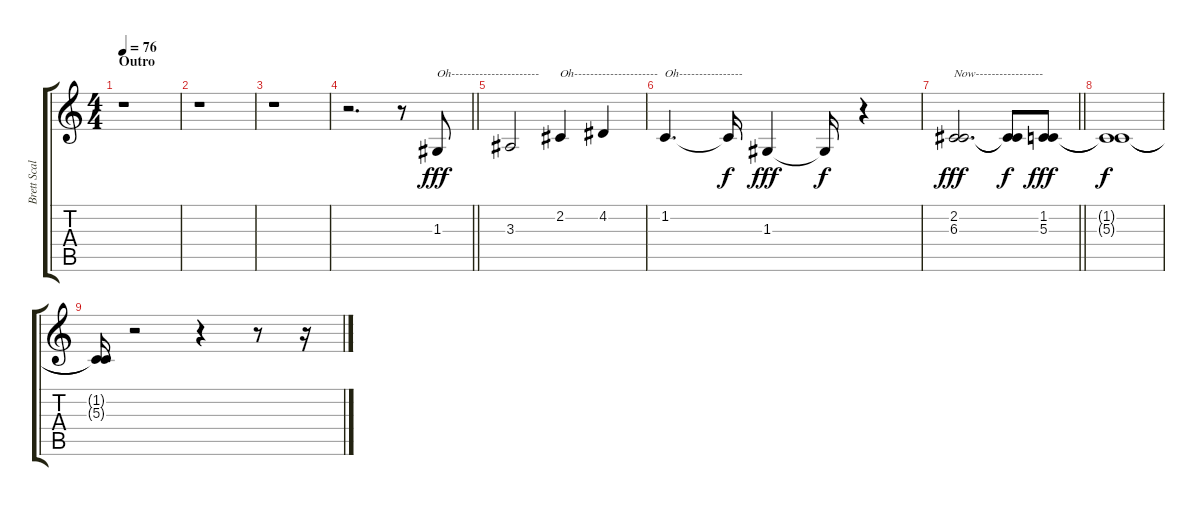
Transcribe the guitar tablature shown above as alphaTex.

\track ("Brett Scallions (Lead Vocals)" "Brett Scal") {instrument violin}
\staff {score tabs}
\tuning (E4 B3 G3 D3 A2 E2) {hide}
\ts (4 4)
\section ("" "Outro")
\tempo 76
\clef g2
\ks c
r.1{dy f} |
r.1 |
r.1 |
\barLineRight lightlight
r.2{d} r.8 1.3.8{txt "Oh----------------------" dy fff} |
3.3.2 2.2.4{txt "Oh---------------------"} 4.2.4 |
1.2.4{d txt "Oh----------------"} 1.2{t}.16{dy f} 1.3.4{dy fff} 1.3{t}.16{dy f} r.4 |
\barLineRight lightlight
(2.2 6.3).2{d txt "Now-----------------" dy fff} (2.2{t} 6.3{t}).8{dy f} (1.2 5.3).8{dy fff} |
(1.2{t} 5.3{t}).1{dy f} |
(1.2{t} 5.3{t}).16 r.2 r.4 r.8 r.16
